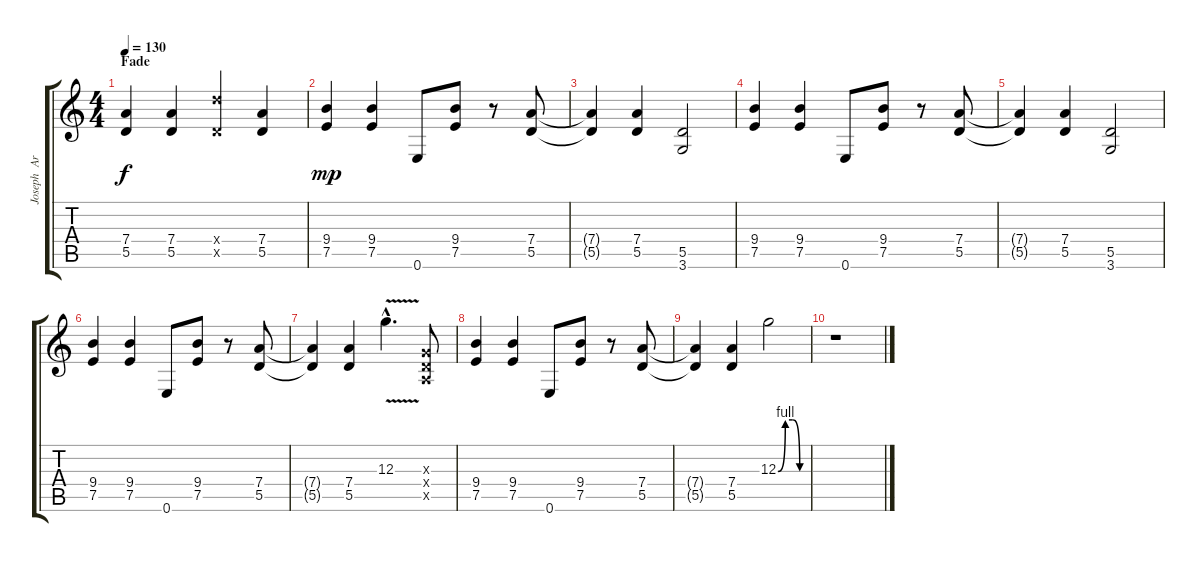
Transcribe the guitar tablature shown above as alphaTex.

\track ("Joseph  Arkansas" "Joseph  Ar") {instrument overdrivenguitar}
\staff {score tabs}
\tuning (E4 B3 G3 D3 A2 E2) {hide}
\ts (4 4)
\section ("" "Fade ")
\tempo 130
\clef g2
\ks c
(7.4{t} 5.5{t}).4{dy f} (7.4 5.5).4 (12.4{x} 5.5{x}).4 (7.4 5.5).4 |
(9.4 7.5).4{dy mp} (9.4 7.5).4 0.6.8 (9.4 7.5).8 r.8 (7.4 5.5).8 |
(7.4{t} 5.5{t}).4 (7.4 5.5).4 (5.5 3.6).2 |
(9.4 7.5).4 (9.4 7.5).4 0.6.8 (9.4 7.5).8 r.8 (7.4 5.5).8 |
(7.4{t} 5.5{t}).4 (7.4 5.5).4 (5.5 3.6).2 |
(9.4 7.5).4 (9.4 7.5).4 0.6.8 (9.4 7.5).8 r.8 (7.4 5.5).8 |
(7.4{t} 5.5{t}).4 (7.4 5.5).4 12.3{v hac}.4{d} (0.3{x} 0.4{x} 0.5{x}).8 |
(9.4 7.5).4 (9.4 7.5).4 0.6.8 (9.4 7.5).8 r.8 (7.4 5.5).8 |
(7.4{t} 5.5{t}).4 (7.4 5.5).4 12.3{be (custom 0 0 15 4 30 4 45 0 60 0)}.2 |
r.1
